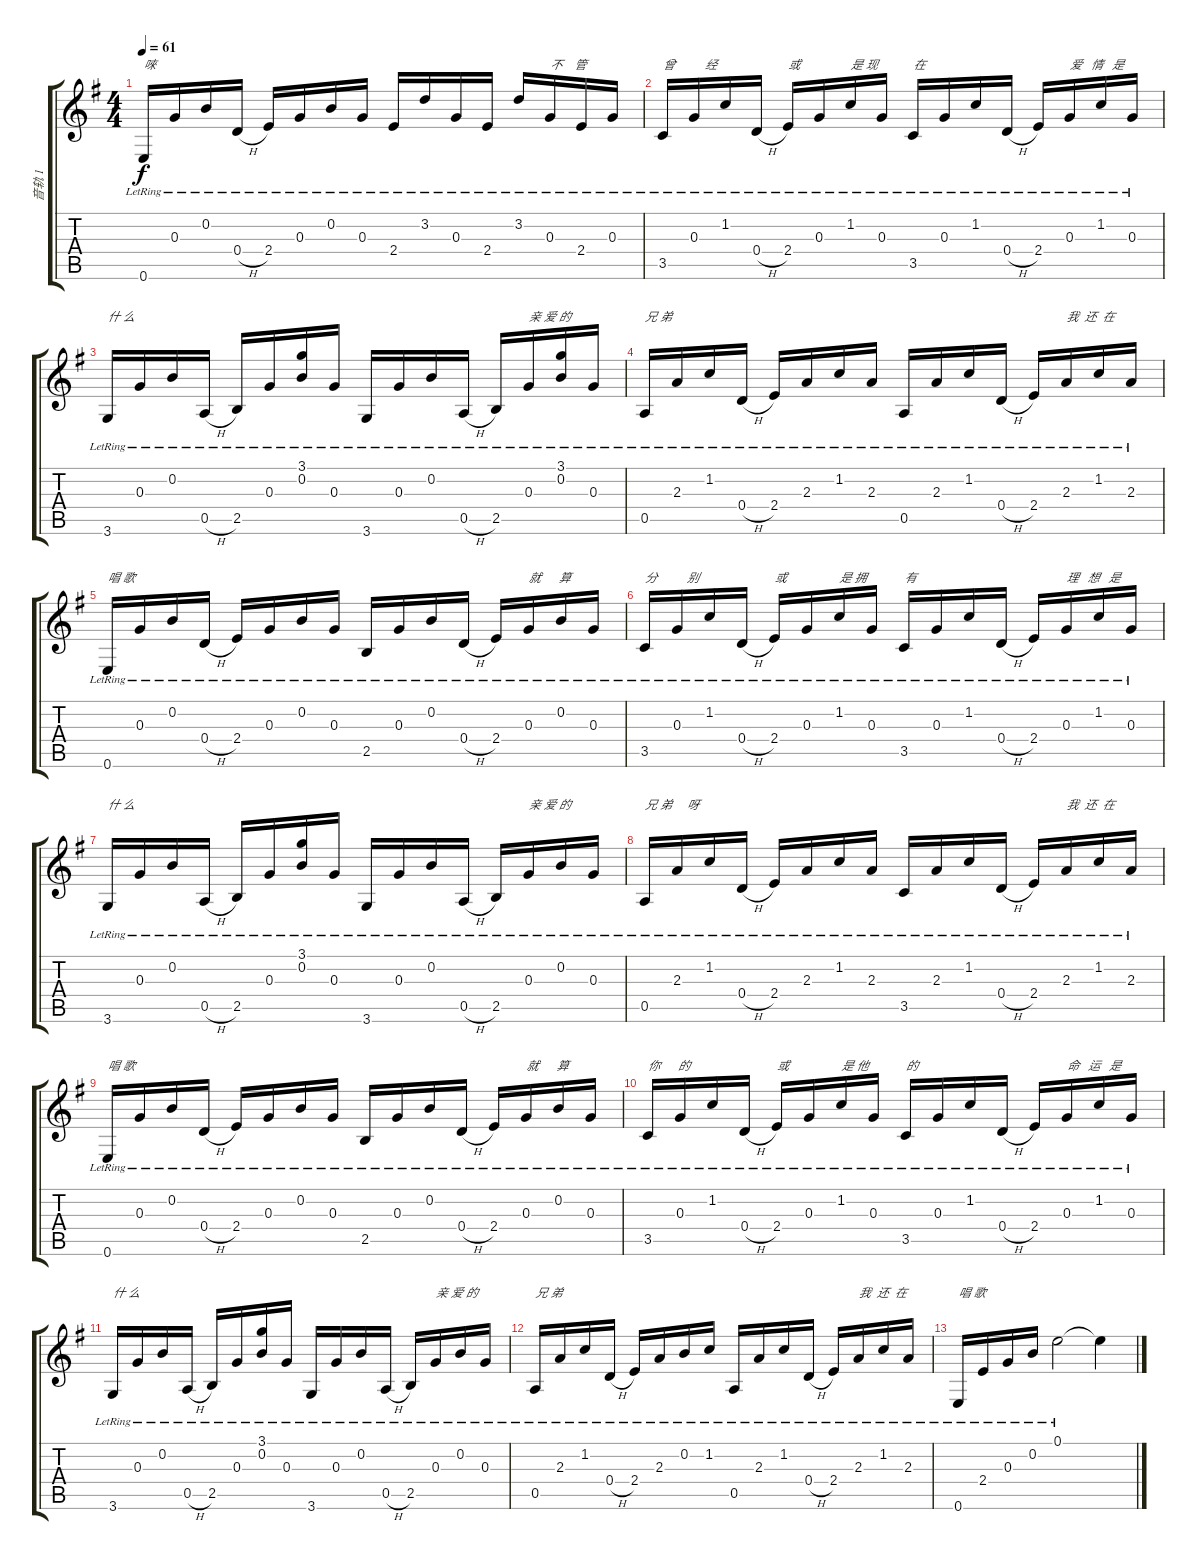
\track ("音轨 1" "音轨 1") {instrument acousticguitarsteel}
\staff {score tabs}
\tuning (E4 B3 G3 D3 A2 E2) {hide}
\ts (4 4)
\tempo 61
\clef g2
\ks g
0.6{lr}.16{txt "唻" dy f} 0.3{lr}.16 0.2{lr}.16 0.4{h lr}.16 2.4{lr}.16 0.3{lr}.16 0.2{lr}.16 0.3{lr}.16 2.4{lr}.16 3.2{lr}.16 0.3{lr}.16 2.4{lr}.16 3.2{lr}.16 0.3{lr}.16{txt "不    管"} 2.4{lr}.16 0.3{lr}.16 |
3.5{lr}.16{txt "曾          经"} 0.3{lr}.16 1.2{lr}.16 0.4{h lr}.16 2.4{lr}.16{txt "或"} 0.3{lr}.16 1.2{lr}.16{txt "是 现"} 0.3{lr}.16 3.5{lr}.16{txt "在"} 0.3{lr}.16 1.2{lr}.16 0.4{h lr}.16 2.4{lr}.16 0.3{lr}.16{txt "爱   情   是"} 1.2{lr}.16 0.3{lr}.16 |
3.6{lr}.16{txt "什 么"} 0.3{lr}.16 0.2{lr}.16 0.5{h lr}.16 2.5{lr}.16 0.3{lr}.16 (3.1{lr} 0.2{lr}).16 0.3{lr}.16 3.6{lr}.16 0.3{lr}.16 0.2{lr}.16 0.5{h lr}.16 2.5{lr}.16 0.3{lr}.16{txt "亲 爱 的"} (3.1{lr} 0.2{lr}).16 0.3{lr}.16 |
0.5{lr}.16{txt "兄 弟"} 2.3{lr}.16 1.2{lr}.16 0.4{h lr}.16 2.4{lr}.16 2.3{lr}.16 1.2{lr}.16 2.3{lr}.16 0.5{lr}.16 2.3{lr}.16 1.2{lr}.16 0.4{h lr}.16 2.4{lr}.16 2.3{lr}.16{txt "我  还  在"} 1.2{lr}.16 2.3{lr}.16 |
0.6{lr}.16{txt "唱 歌"} 0.3{lr}.16 0.2{lr}.16 0.4{h lr}.16 2.4{lr}.16 0.3{lr}.16 0.2{lr}.16 0.3{lr}.16 2.5{lr}.16 0.3{lr}.16 0.2{lr}.16 0.4{h lr}.16 2.4{lr}.16 0.3{lr}.16{txt "就      算"} 0.2{lr}.16 0.3{lr}.16 |
3.5{lr}.16{txt "分          别"} 0.3{lr}.16 1.2{lr}.16 0.4{h lr}.16 2.4{lr}.16{txt "或"} 0.3{lr}.16 1.2{lr}.16{txt "是 拥"} 0.3{lr}.16 3.5{lr}.16{txt "有"} 0.3{lr}.16 1.2{lr}.16 0.4{h lr}.16 2.4{lr}.16 0.3{lr}.16{txt "理   想   是"} 1.2{lr}.16 0.3{lr}.16 |
3.6{lr}.16{txt "什 么"} 0.3{lr}.16 0.2{lr}.16 0.5{h lr}.16 2.5{lr}.16 0.3{lr}.16 (3.1{lr} 0.2{lr}).16 0.3{lr}.16 3.6{lr}.16 0.3{lr}.16 0.2{lr}.16 0.5{h lr}.16 2.5{lr}.16 0.3{lr}.16{txt "亲 爱 的"} 0.2{lr}.16 0.3{lr}.16 |
0.5{lr}.16{txt "兄 弟     呀"} 2.3{lr}.16 1.2{lr}.16 0.4{h lr}.16 2.4{lr}.16 2.3{lr}.16 1.2{lr}.16 2.3{lr}.16 3.5{lr}.16 2.3{lr}.16 1.2{lr}.16 0.4{h lr}.16 2.4{lr}.16 2.3{lr}.16{txt "我  还  在"} 1.2{lr}.16 2.3{lr}.16 |
0.6{lr}.16{txt "唱 歌"} 0.3{lr}.16 0.2{lr}.16 0.4{h lr}.16 2.4{lr}.16 0.3{lr}.16 0.2{lr}.16 0.3{lr}.16 2.5{lr}.16 0.3{lr}.16 0.2{lr}.16 0.4{h lr}.16 2.4{lr}.16 0.3{lr}.16{txt "就      算"} 0.2{lr}.16 0.3{lr}.16 |
3.5{lr}.16{txt "你      的"} 0.3{lr}.16 1.2{lr}.16 0.4{h lr}.16 2.4{lr}.16{txt "或"} 0.3{lr}.16 1.2{lr}.16{txt "是 他"} 0.3{lr}.16 3.5{lr}.16{txt "的"} 0.3{lr}.16 1.2{lr}.16 0.4{h lr}.16 2.4{lr}.16 0.3{lr}.16{txt "命   运   是"} 1.2{lr}.16 0.3{lr}.16 |
3.6{lr}.16{txt "什 么"} 0.3{lr}.16 0.2{lr}.16 0.5{h lr}.16 2.5{lr}.16 0.3{lr}.16 (3.1{lr} 0.2{lr}).16 0.3{lr}.16 3.6{lr}.16 0.3{lr}.16 0.2{lr}.16 0.5{h lr}.16 2.5{lr}.16 0.3{lr}.16{txt "亲 爱 的"} 0.2{lr}.16 0.3{lr}.16 |
0.5{lr}.16{txt "兄 弟"} 2.3{lr}.16 1.2{lr}.16 0.4{h lr}.16 2.4{lr}.16 2.3{lr}.16 0.2{lr}.16 1.2{lr}.16 0.5{lr}.16 2.3{lr}.16 1.2{lr}.16 0.4{h lr}.16 2.4{lr}.16 2.3{lr}.16{txt "我  还  在"} 1.2{lr}.16 2.3{lr}.16 |
0.6{lr}.16{txt "唱 歌"} 2.4{lr}.16 0.3{lr}.16 0.2{lr}.16 0.1{lr}.2 0.1{t}.4
